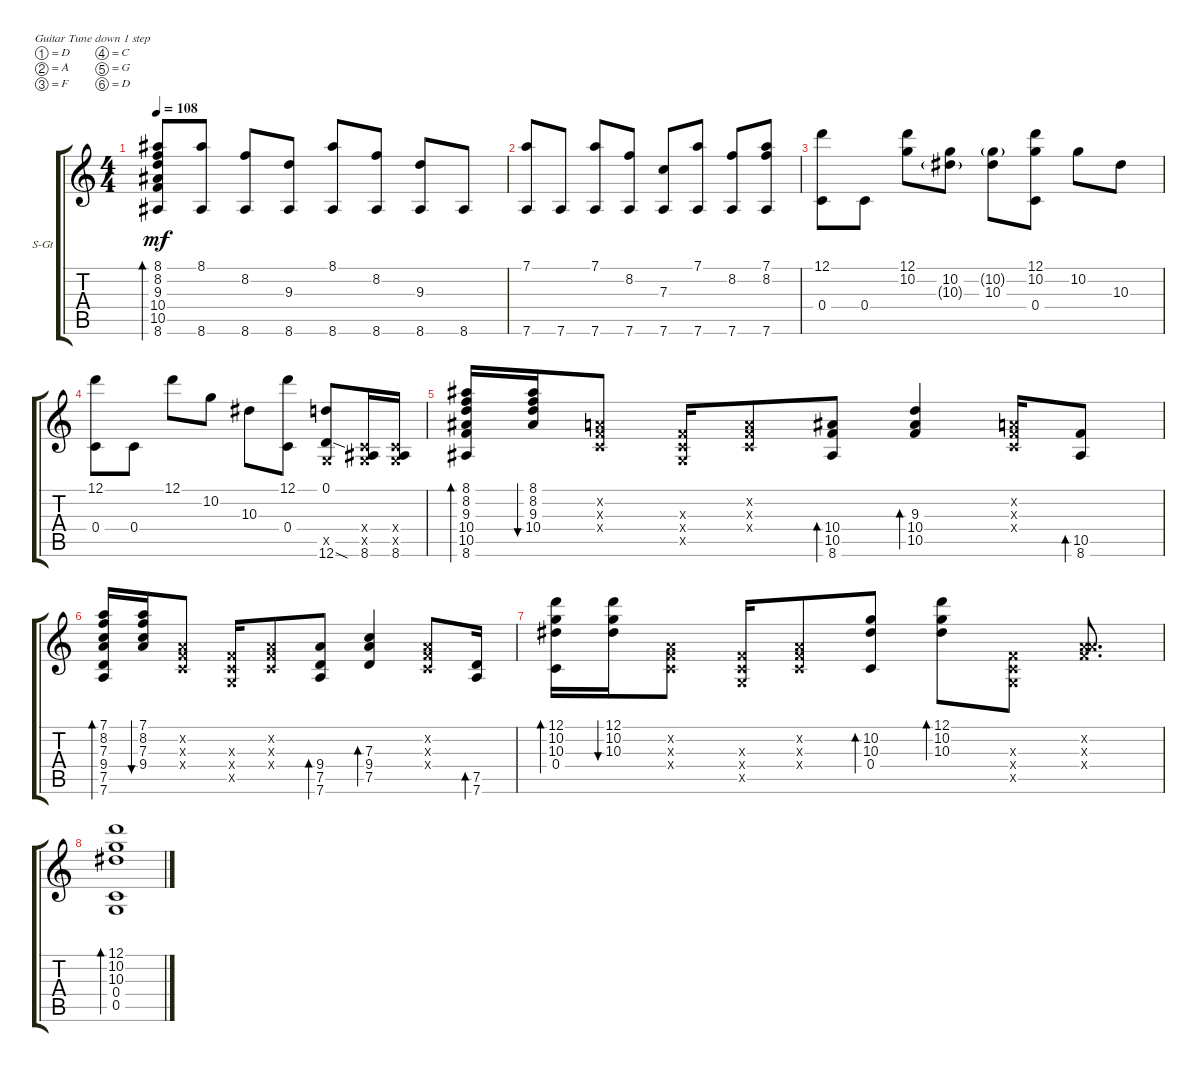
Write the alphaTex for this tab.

\bracketExtendMode groupsimilarinstruments
\firstSystemTrackNameOrientation horizontal
\otherSystemsTrackNameOrientation horizontal
\track ("Steel Guitar" "S-Gt") {instrument acousticguitarsteel}
\staff {score tabs}
\tuning (D4 A3 F3 C3 G2 D2)
\ts (4 4)
\tempo 108
\clef g2
\ks c
(8.1 8.2 9.3 10.4 10.5 8.6).8{bd 30 dy mf} (8.1 8.6).8 (8.2 8.6).8 (9.3 8.6).8 (8.1 8.6).8 (8.2 8.6).8 (9.3 8.6).8 8.6.8 |
(7.1 7.6).8 7.6.8 (7.1 7.6).8 (8.2 7.6).8 (7.3 7.6).8 (7.1 7.6).8 (8.2 7.6).8 (7.1 8.2 7.6).8 |
(12.1 0.4).8 0.4.8 (12.1 10.2).8 (10.2 10.3{g}).8 (10.2{g} 10.3).8 (12.1 10.2 0.4).8 10.2.8 10.3.8 |
(12.1 0.4).8 0.4.8 12.1.8 10.2.8 10.3.8 (12.1 0.4).8 (0.1 0.5{x} 12.6{sod}).8 (0.4{x} 0.5{x} 8.6).16 (0.4{x} 0.5{x} 8.6).16 |
(8.1 8.2 9.3 10.4 10.5 8.6).16{bd 30} (8.1 8.2 9.3 10.4).16{bu 30} (0.2{x} 0.3{x} 0.4{x}).8 (0.3{x} 0.4{x} 0.5{x}).16 (0.2{x} 0.3{x} 0.4{x}).8 (10.4 10.5 8.6).8{bd 30} (9.3 10.4 10.5).4{bd 30} (0.2{x} 0.3{x} 0.4{x}).16 (10.5 8.6).8{bd 30} |
(7.1 8.2 7.3 9.4 7.5 7.6).16{bd 30} (7.1 8.2 7.3 9.4).16{bu 30} (0.2{x} 0.3{x} 0.4{x}).8 (0.3{x} 0.4{x} 0.5{x}).16 (0.2{x} 0.3{x} 0.4{x}).8 (9.4 7.5 7.6).8{bd 30} (7.3 9.4 7.5).4{bd 30} (0.2{x} 0.3{x} 0.4{x}).8 (7.5 7.6).16{bd 30} |
(12.1 10.2 10.3 0.4).16{bd 30} (12.1 10.2 10.3).16{bu 30} (0.2{x} 0.3{x} 0.4{x}).8 (0.3{x} 0.4{x} 0.5{x}).16 (0.2{x} 0.3{x} 0.4{x}).8 (10.2 10.3 0.4).8{bd 30} (12.1 10.2 10.3).8{bd 30} (0.3{x} 0.4{x} 0.5{x}).8 (0.2{x} 0.3{x} 9.4{x}).8{d} |
(12.1 10.2 10.3 0.4 0.5).1{bd 30}
